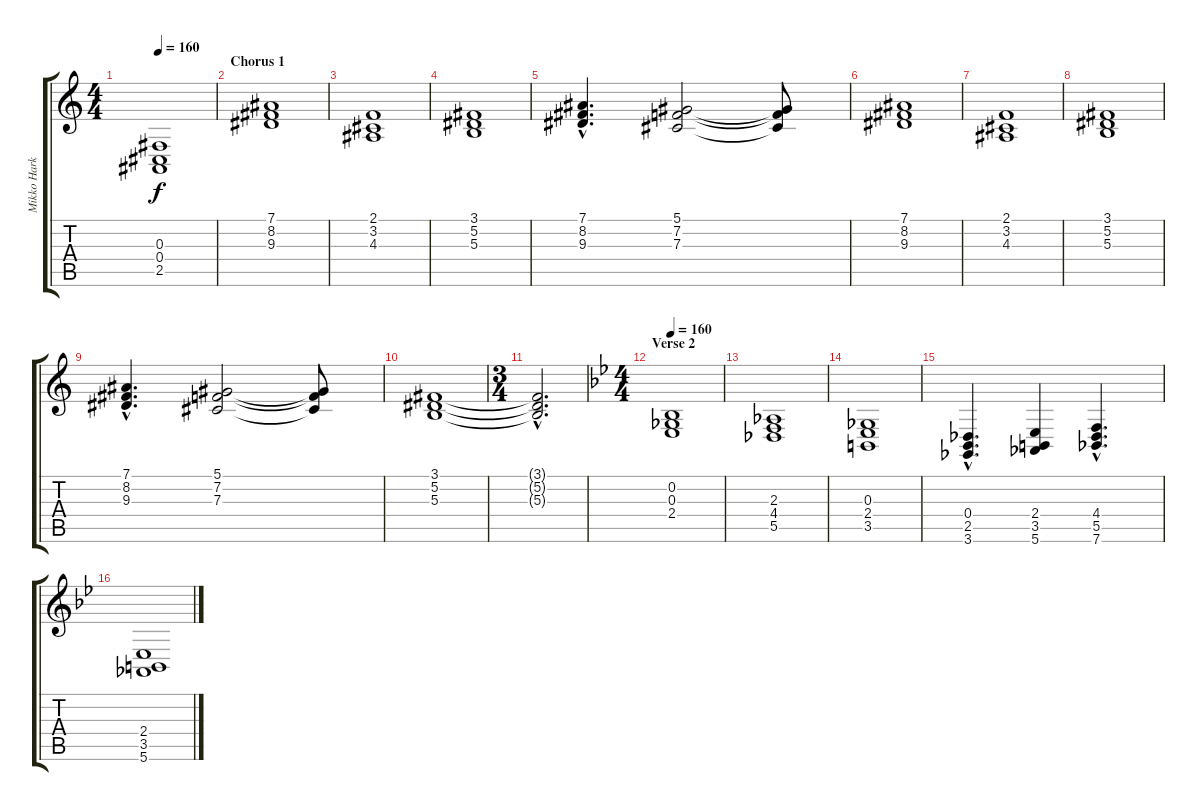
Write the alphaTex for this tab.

\track ("Mikko Harkin LH" "Mikko Hark") {instrument harpsichord}
\staff {score tabs}
\tuning (Eb4 Bb3 Gb3 Db3 Ab2 Eb2) {hide}
\ts (4 4)
\tempo 160
\clef g2
\ks c
(0.3 0.4 2.5).1{dy f} |
\section ("" "Chorus 1")
(7.1 8.2 9.3).1{instrument stringensemble1} |
(2.1 3.2 4.3).1 |
(3.1 5.2 5.3).1 |
(7.1{hac} 8.2{hac} 9.3{hac}).4{d} (5.1 7.2 7.3).2 (5.1{t} 7.2{t} 7.3{t}).8 |
(7.1 8.2 9.3).1{instrument stringensemble1} |
(2.1 3.2 4.3).1 |
(3.1 5.2 5.3).1 |
(7.1{hac} 8.2{hac} 9.3{hac}).4{d} (5.1 7.2 7.3).2 (5.1{t} 7.2{t} 7.3{t}).8 |
(3.1 5.2 5.3).1 |
\ts (3 4)
(3.1{hac t} 5.2{hac t} 5.3{hac t}).2{d} |
\ts (4 4)
\section ("" "Verse 2")
\tempo 160
\ks gminor
(0.2 0.3 2.4).1{volume 13 instrument stringensemble1} |
(2.3 4.4 5.5).1 |
(0.3 2.4 3.5).1 |
(0.4{hac} 2.5{hac} 3.6{hac}).4{d} (2.4 3.5 5.6).4 (4.4{hac} 5.5{hac} 7.6{hac}).4{d} |
(2.4 3.5 5.6).1
